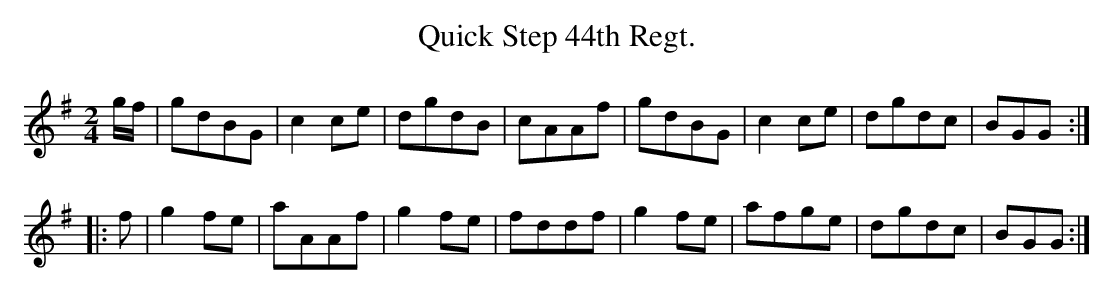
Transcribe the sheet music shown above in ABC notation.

X:1
T:Quick Step 44th Regt.
L:1/8
M:2/4
K:G
g/f/|\
gdBG| c2ce| dgdB| cAAf| gdBG| c2ce| dgdc| BGG::
f|\
g2fe| aAAf| g2fe| fddf| g2fe| afge| dgdc| BGG:|
